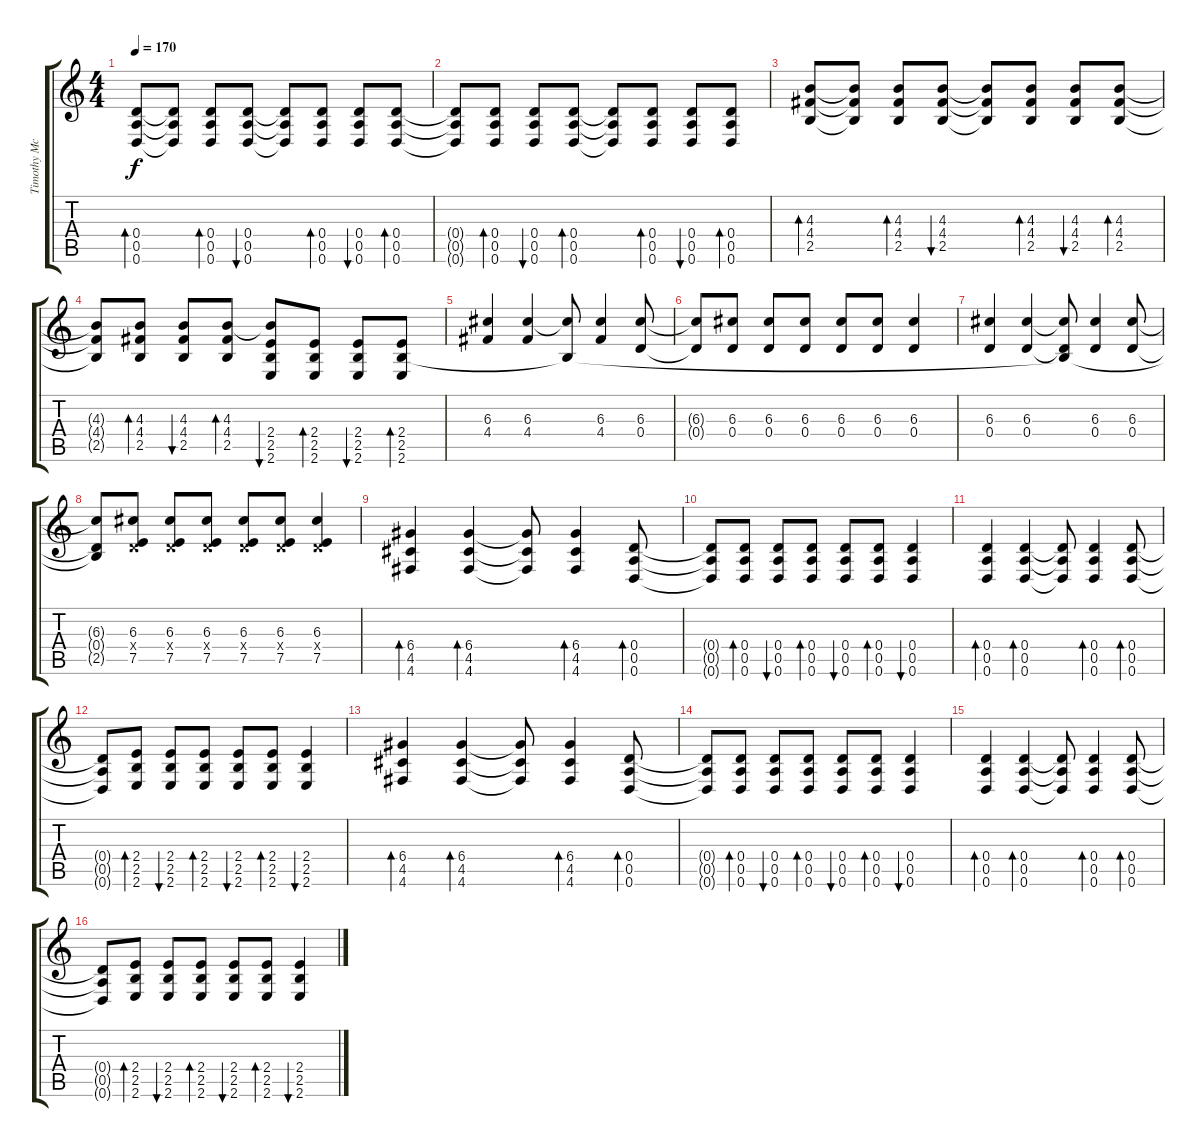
\track ("Timothy McTague (Lead Guitar)" "Timothy Mc") {instrument distortionguitar}
\staff {score tabs}
\tuning (E4 B3 G3 D3 A2 D2) {hide}
\ts (4 4)
\tempo 170
\clef g2
\ks c
(0.4 0.5 0.6).8{bd 60 dy f} (0.4{t} 0.5{t} 0.6{t}).8 (0.4 0.5 0.6).8{bd 60} (0.4 0.5 0.6).8{bu 60} (0.4{t} 0.5{t} 0.6{t}).8 (0.4 0.5 0.6).8{bd 60} (0.4 0.5 0.6).8{bu 60} (0.4 0.5 0.6).8{bd 60} |
(0.4{t} 0.5{t} 0.6{t}).8 (0.4 0.5 0.6).8{bd 60} (0.4 0.5 0.6).8{bu 60} (0.4 0.5 0.6).8{bd 60} (0.4{t} 0.5{t} 0.6{t}).8 (0.4 0.5 0.6).8{bd 60} (0.4 0.5 0.6).8{bu 60} (0.4 0.5 0.6).8{bd 60} |
(4.3 4.4 2.5).8{bd 60} (4.3{t} 4.4{t} 2.5{t}).8 (4.3 4.4 2.5).8{bd 60} (4.3 4.4 2.5).8{bu 60} (4.3{t} 4.4{t} 2.5{t}).8 (4.3 4.4 2.5).8{bd 60} (4.3 4.4 2.5).8{bu 60} (4.3 4.4 2.5).8{bd 60} |
(4.3{t} 4.4{t} 2.5{t}).8 (4.3 4.4 2.5).8{bd 60} (4.3 4.4 2.5).8{bu 60} (4.3 4.4 2.5).8{bd 60} (4.3{t} 2.4 2.5 2.6).8{bu 60} (2.4 2.5 2.6).8{bd 60} (2.4 2.5 2.6).8{bu 60} (2.4 2.5 2.6).8{bd 60} |
(6.3 4.4).4 (6.3 4.4).4 (6.3{t} 2.5{t}).8 (6.3 4.4).4 (6.3 0.4).8 |
(6.3{t} 0.4{t}).8 (6.3 0.4).8 (6.3 0.4).8 (6.3 0.4).8 (6.3 0.4).8 (6.3 0.4).8 (6.3 0.4).4 |
(6.3 0.4).4 (6.3 0.4).4 (6.3{t} 0.4{t} 2.5{t}).8 (6.3 0.4).4 (6.3 0.4).8 |
(6.3{t} 0.4{t} 2.5{t}).8 (6.3 0.4{x} 7.5).8 (6.3 0.4{x} 7.5).8 (6.3 0.4{x} 7.5).8 (6.3 0.4{x} 7.5).8 (6.3 0.4{x} 7.5).8 (6.3 0.4{x} 7.5).4 |
(6.4 4.5 4.6).4{bd 60} (6.4 4.5 4.6).4{bd 60} (6.4{t} 4.5{t} 4.6{t}).8 (6.4 4.5 4.6).4{bd 60} (0.4 0.5 0.6).8{bd 60} |
(0.4{t} 0.5{t} 0.6{t}).8 (0.4 0.5 0.6).8{bd 60} (0.4 0.5 0.6).8{bu 60} (0.4 0.5 0.6).8{bd 60} (0.4 0.5 0.6).8{bu 60} (0.4 0.5 0.6).8{bd 60} (0.4 0.5 0.6).4{bu 60} |
(0.4 0.5 0.6).4{bd 60} (0.4 0.5 0.6).4{bd 60} (0.4{t} 0.5{t} 0.6{t}).8 (0.4 0.5 0.6).4{bd 60} (0.4 0.5 0.6).8{bd 60} |
(0.4{t} 0.5{t} 0.6{t}).8 (2.4 2.5 2.6).8{bd 60} (2.4 2.5 2.6).8{bu 60} (2.4 2.5 2.6).8{bd 60} (2.4 2.5 2.6).8{bu 60} (2.4 2.5 2.6).8{bd 60} (2.4 2.5 2.6).4{bu 60} |
(6.4 4.5 4.6).4{bd 60} (6.4 4.5 4.6).4{bd 60} (6.4{t} 4.5{t} 4.6{t}).8 (6.4 4.5 4.6).4{bd 60} (0.4 0.5 0.6).8{bd 60} |
(0.4{t} 0.5{t} 0.6{t}).8 (0.4 0.5 0.6).8{bd 60} (0.4 0.5 0.6).8{bu 60} (0.4 0.5 0.6).8{bd 60} (0.4 0.5 0.6).8{bu 60} (0.4 0.5 0.6).8{bd 60} (0.4 0.5 0.6).4{bu 60} |
(0.4 0.5 0.6).4{bd 60} (0.4 0.5 0.6).4{bd 60} (0.4{t} 0.5{t} 0.6{t}).8 (0.4 0.5 0.6).4{bd 60} (0.4 0.5 0.6).8{bd 60} |
(0.4{t} 0.5{t} 0.6{t}).8 (2.4 2.5 2.6).8{bd 60} (2.4 2.5 2.6).8{bu 60} (2.4 2.5 2.6).8{bd 60} (2.4 2.5 2.6).8{bu 60} (2.4 2.5 2.6).8{bd 60} (2.4 2.5 2.6).4{bu 60}
